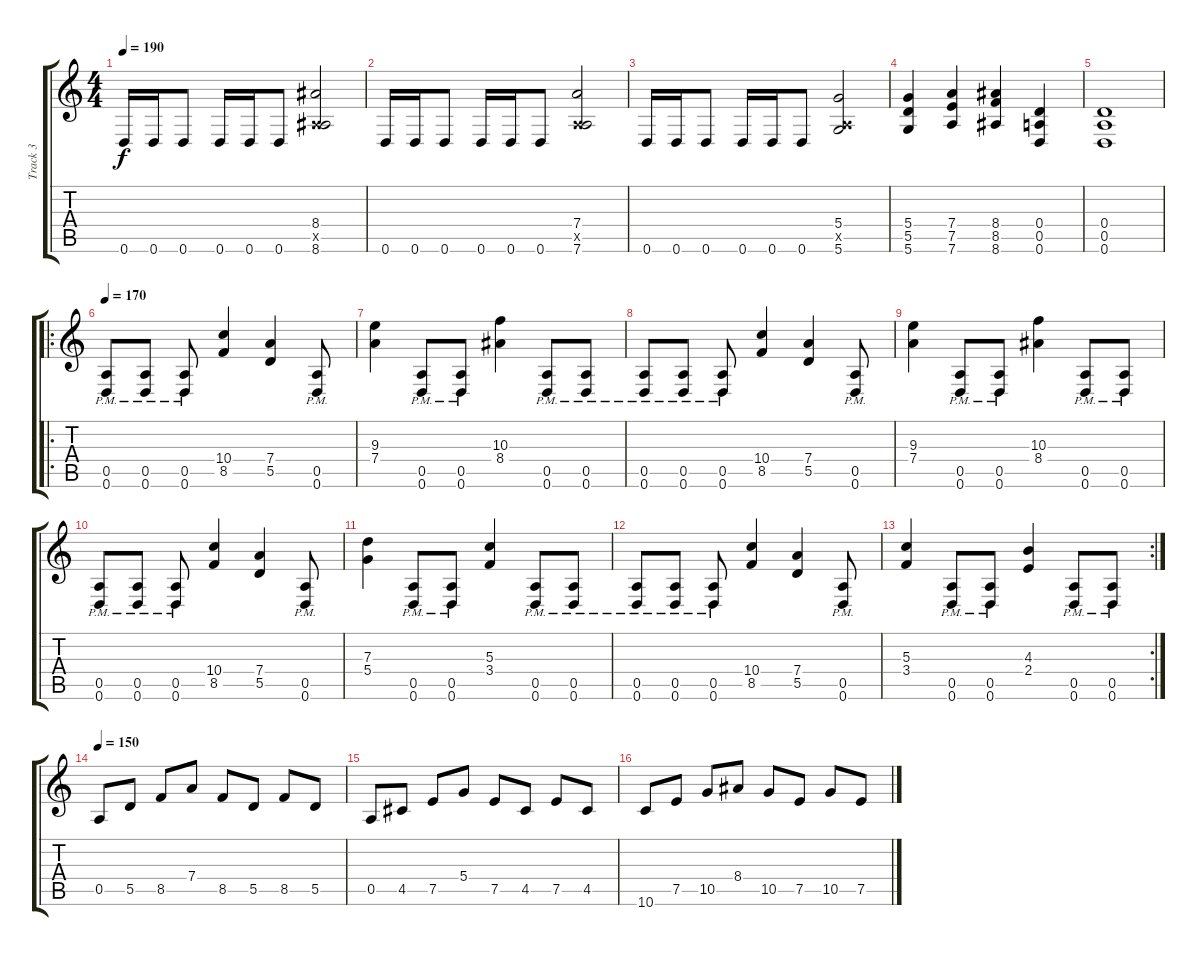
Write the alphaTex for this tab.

\track ("Track 3" "Track 3") {instrument distortionguitar}
\staff {score tabs}
\tuning (E4 B3 G3 D3 A2 D2) {hide}
\ts (4 4)
\tempo 190
\clef g2
\ks c
0.6.16{dy f} 0.6.16 0.6.8 0.6.16 0.6.16 0.6.8 (8.4 0.5{x} 8.6).2 |
0.6.16 0.6.16 0.6.8 0.6.16 0.6.16 0.6.8 (7.4 0.5{x} 7.6).2 |
0.6.16 0.6.16 0.6.8 0.6.16 0.6.16 0.6.8 (5.4 0.5{x} 5.6).2 |
(5.4 5.5 5.6).4 (7.4 7.5 7.6).4 (8.4 8.5 8.6).4 (0.4 0.5 0.6).4 |
(0.4 0.5 0.6).1 |
\ro
\tempo 170
(0.5{pm} 0.6{pm}).8 (0.5{pm} 0.6{pm}).8 (0.5{pm} 0.6{pm}).8 (10.4 8.5).4 (7.4 5.5).4 (0.5{pm} 0.6).8 |
(9.3 7.4).4 (0.5{pm} 0.6{pm}).8 (0.5{pm} 0.6{pm}).8 (10.3 8.4).4 (0.5{pm} 0.6{pm}).8 (0.5{pm} 0.6{pm}).8 |
(0.5{pm} 0.6{pm}).8 (0.5{pm} 0.6{pm}).8 (0.5{pm} 0.6{pm}).8 (10.4 8.5).4 (7.4 5.5).4 (0.5{pm} 0.6).8 |
(9.3 7.4).4 (0.5{pm} 0.6{pm}).8 (0.5{pm} 0.6{pm}).8 (10.3 8.4).4 (0.5{pm} 0.6{pm}).8 (0.5{pm} 0.6{pm}).8 |
(0.5{pm} 0.6{pm}).8 (0.5{pm} 0.6{pm}).8 (0.5{pm} 0.6{pm}).8 (10.4 8.5).4 (7.4 5.5).4 (0.5{pm} 0.6).8 |
(7.3 5.4).4 (0.5{pm} 0.6{pm}).8 (0.5{pm} 0.6{pm}).8 (5.3 3.4).4 (0.5{pm} 0.6{pm}).8 (0.5{pm} 0.6{pm}).8 |
(0.5{pm} 0.6{pm}).8 (0.5{pm} 0.6{pm}).8 (0.5{pm} 0.6{pm}).8 (10.4 8.5).4 (7.4 5.5).4 (0.5{pm} 0.6).8 |
\rc 2
(5.3 3.4).4 (0.5{pm} 0.6{pm}).8 (0.5{pm} 0.6{pm}).8 (4.3 2.4).4 (0.5{pm} 0.6{pm}).8 (0.5{pm} 0.6{pm}).8 |
\tempo 150
0.5.8 5.5.8 8.5.8 7.4.8 8.5.8 5.5.8 8.5.8 5.5.8 |
0.5.8 4.5.8 7.5.8 5.4.8 7.5.8 4.5.8 7.5.8 4.5.8 |
10.6.8 7.5.8 10.5.8 8.4.8 10.5.8 7.5.8 10.5.8 7.5.8
